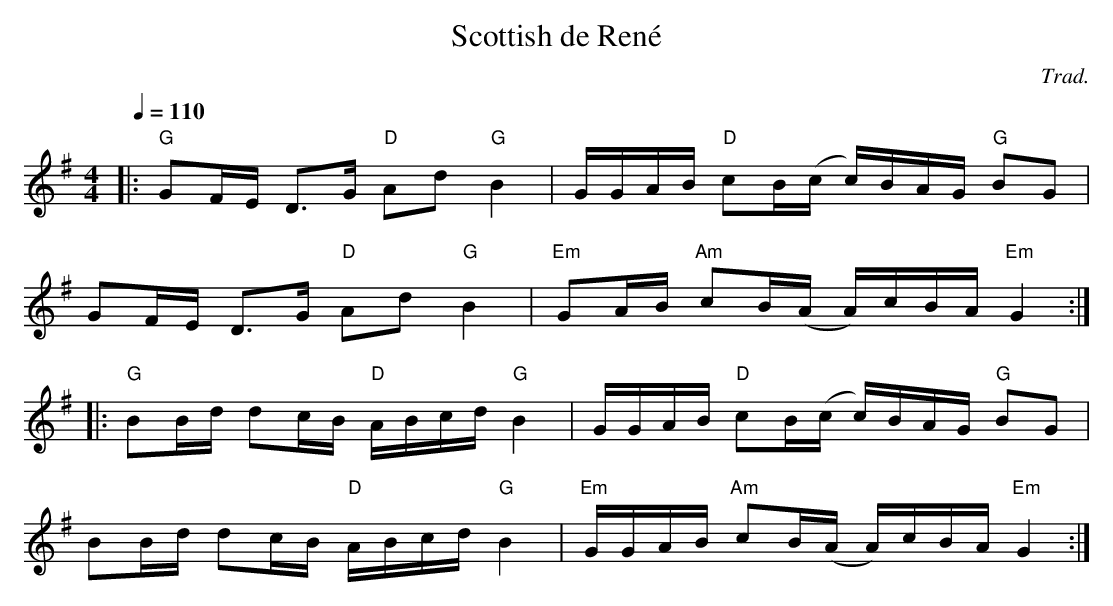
X:1
T:Scottish de René
C:Trad.
M:4/4
L:1/16
Q:1/4=110
K:G
|: "G"G2FE D3G "D"A2d2 "G"B4 | GGAB "D"c2B(c c)BAG "G"B2G2 |
G2FE D3G "D"A2d2 "G"B4 | "Em"G2AB "Am"c2B(A A)cBA "Em"G4 ::
"G"B2Bd d2cB "D"ABcd "G"B4 | GGAB "D"c2B(c c)BAG "G"B2G2 |
B2Bd d2cB "D"ABcd "G"B4 | "Em"GGAB "Am"c2B(A A)cBA "Em"G4 :|
